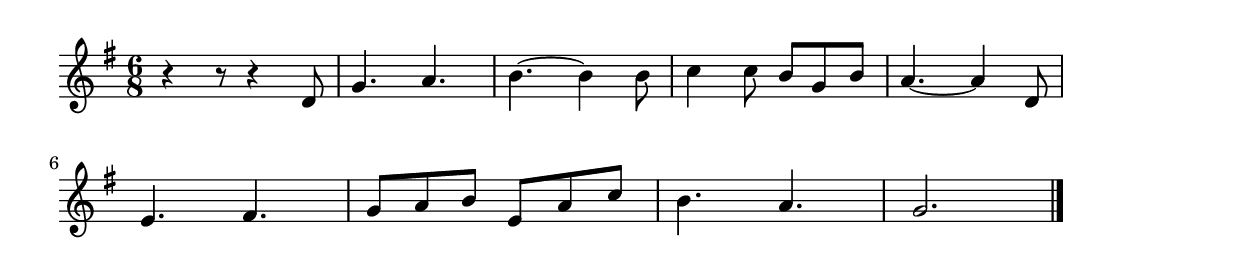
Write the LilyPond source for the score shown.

\version "2.18.2"

% 愛の喜び(マルティーニ)
% \index{あいのよろこび@愛の喜び(マルティーニ)}

\score {

\layout {
line-width = #170
indent = 0\mm
}

\relative c' {
\key g \major
\time 6/8
\numericTimeSignature

r4 r8 r4 d8 |
g4. a4. |
b4. ~ b4 b8 |
c4 c8 b g b |
a4. ~ a4 d,8 |
\break
e4. fis4. |
g8 a b e, a c |
b4. a4. |
g2. |

\bar "|."
}

\midi {}

}